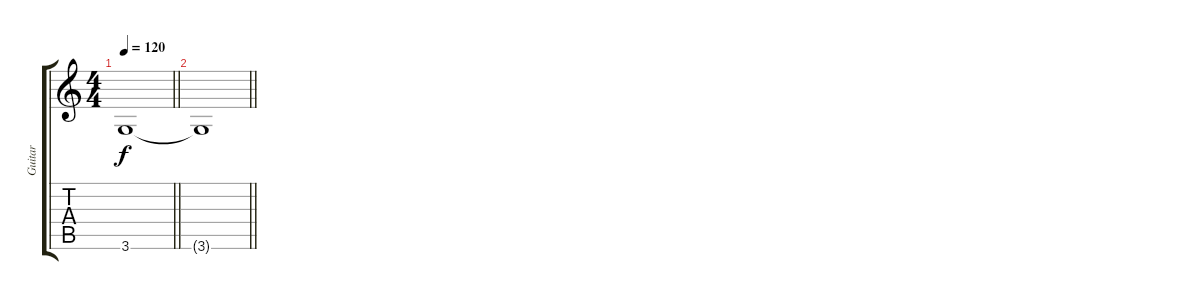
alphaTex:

\track ("Guitar" "Guitar") {instrument acousticguitarsteel}
\staff {score tabs}
\tuning (E4 B3 G3 D3 A2 E2) {hide}
\ts (4 4)
\tempo 120
\clef g2
\barLineRight lightlight
\ks c
3.6{t}.1{dy f} |
\barLineRight lightlight
3.6{t}.1
